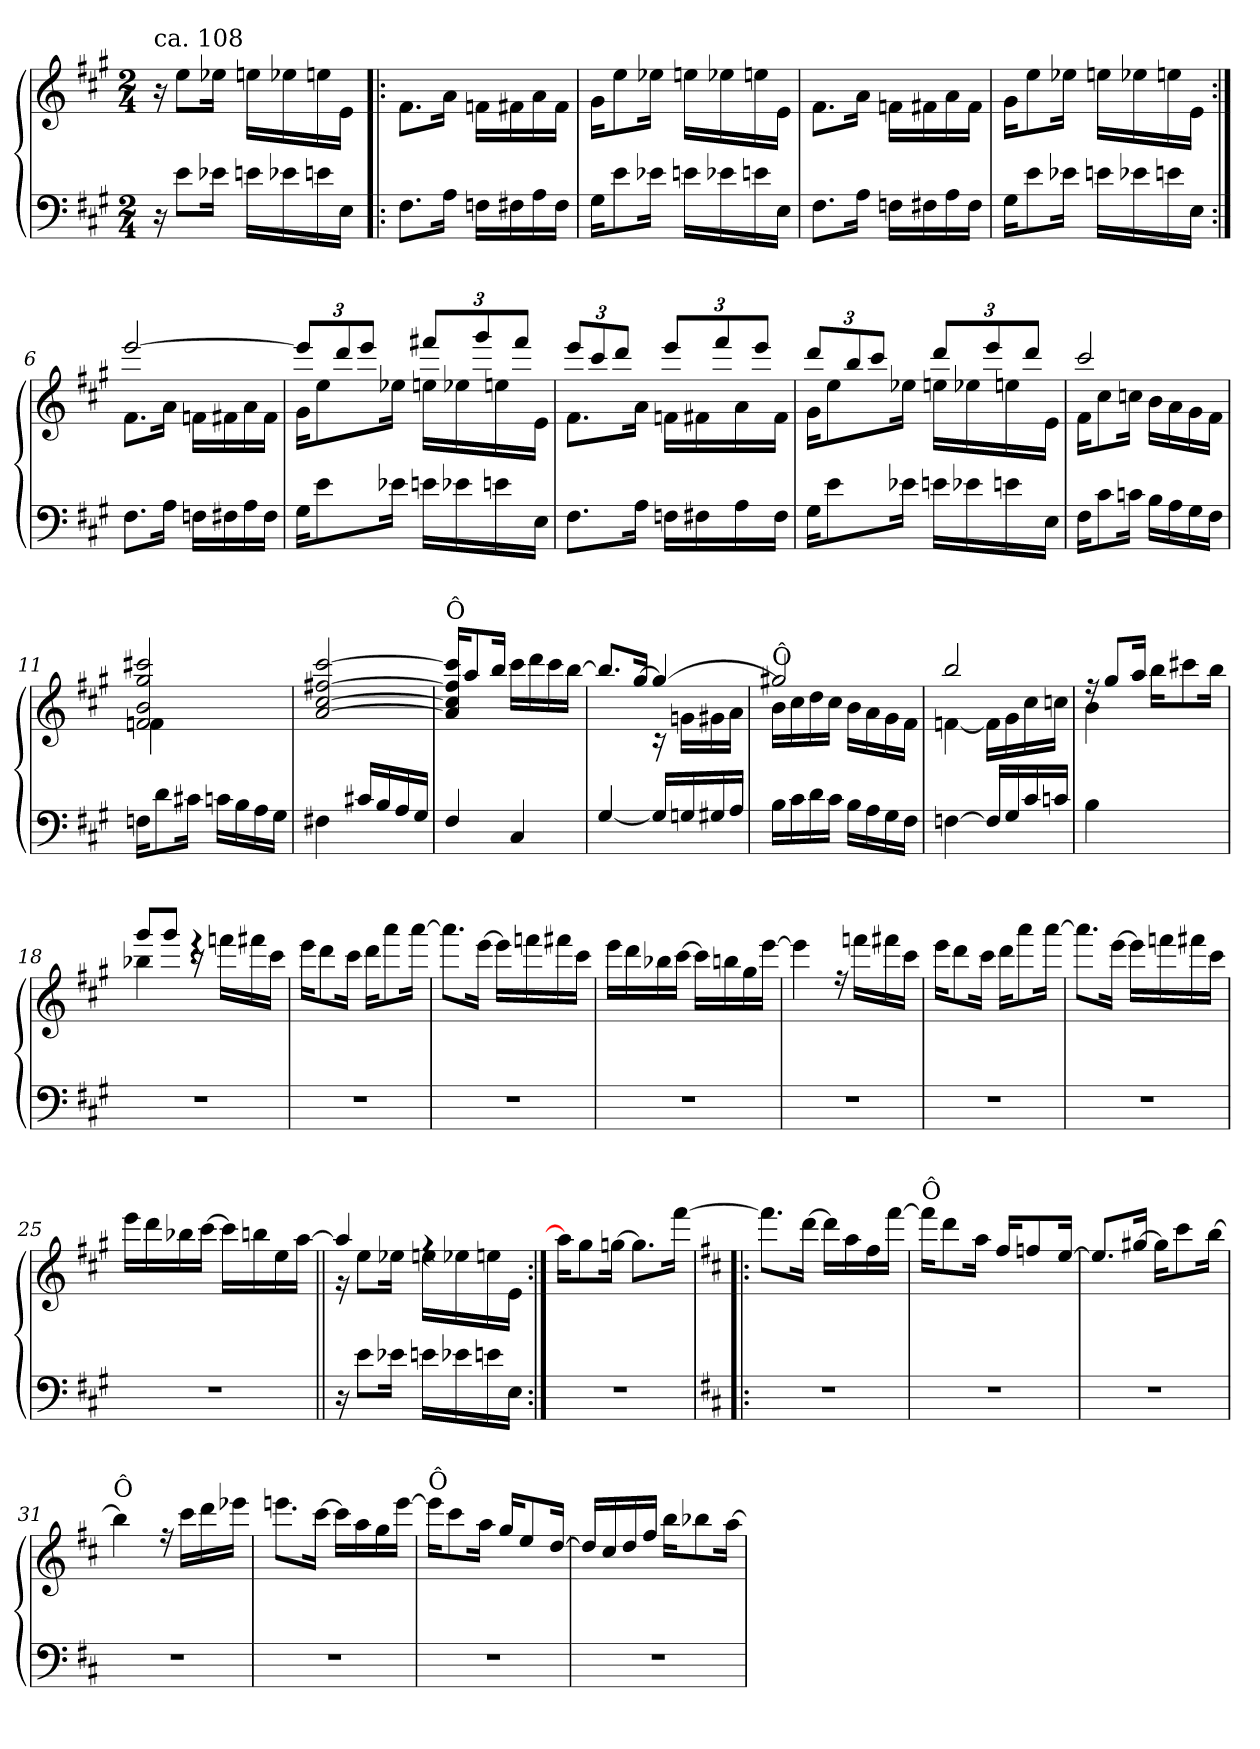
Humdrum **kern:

**kern	**kern
*part2	*part1
*staff2	*staff1
*clefF4	*clefG2
*k[f#c#g#]	*k[f#c#g#]
*A:	*A:
*M2/4	*M2/4
=1	=1
!	!LO:TX:a:t=ca. 108
16r	16r
8e\L	8ee!\L
16e-X\Jk	16ee-X!\Jk
16en\LL	16een!\LL
16e-X\	16ee-X!\
16en\	16een!\
16E\JJ	16e!\JJ
=2!|:	=2!|:
*	*^
8.F#\L	8.f#!\L	2ryy
16A\Jk	16a!\Jk	.
16Fn\LL	16fn!\LL	.
16F#X\	16f#X!\	.
16A\	16a!\	.
16F#\JJ	16f#!\JJ	.
=3	=3	=3
16G#\KL	16g#!\KL	2ryy
8e\	8ee!\	.
16e-X\Jk	16ee-X!\Jk	.
16en\LL	16een!\LL	.
16e-X\	16ee-X!\	.
16en\	16een!\	.
16E\JJ	16e!\JJ	.
=4	=4	=4
8.F#\L	8.f#!\L	2ryy
16A\Jk	16a!\Jk	.
16Fn\LL	16fn!\LL	.
16F#X\	16f#X!\	.
16A\	16a!\	.
16F#\JJ	16f#!\JJ	.
=5	=5	=5
16G#\KL	16g#!\KL	2ryy
8e\	8ee!\	.
16e-X\Jk	16ee-X!\Jk	.
16en\LL	16een!\LL	.
16e-X\	16ee-X!\	.
16en\	16een!\	.
16E\JJ	16e!\JJ	.
!!LO:LB:g=z
=6:|!	=6:|!	=6:|!
*	*	*^
8.F#\L	[>2eee/	8.f#!\L	2ryy
16A\Jk	.	16a!\Jk	.
16Fn\LL	.	16fn!\LL	.
16F#X\	.	16f#X!\	.
16A\	.	16a!\	.
16F#\JJ	.	16f#!\JJ	.
=7	=7	=7	=7
16G#\KL	12eee/L]	16g#!\KL	2ryy
8e\	.	8ee!\	.
.	12ddd/	.	.
.	12eee/J	.	.
16e-X\Jk	.	16ee-X!\Jk	.
16en\LL	12fff#X/L	16een!\LL	.
16e-X\	.	16ee-X!\	.
.	12ggg#/	.	.
16en\	.	16een!\	.
.	12fff#/J	.	.
16E\JJ	.	16e!\JJ	.
=8	=8	=8	=8
8.F#\L	12eee/L	8.f#!\L	2ryy
.	12ccc#/	.	.
.	12ddd/J	.	.
16A\Jk	.	16a!\Jk	.
16Fn\LL	12eee/L	16fn!\LL	.
16F#X\	.	16f#X!\	.
.	12fff#/	.	.
16A\	.	16a!\	.
.	12eee/J	.	.
16F#\JJ	.	16f#!\JJ	.
=9	=9	=9	=9
16G#\KL	12ddd/L	16g#!\KL	2ryy
8e\	.	8ee!\	.
.	12bb/	.	.
.	12ccc#/J	.	.
16e-X\Jk	.	16ee-X!\Jk	.
16en\LL	12ddd/L	16een!\LL	.
16e-X\	.	16ee-X!\	.
.	12eee/	.	.
16en\	.	16een!\	.
.	12ddd/J	.	.
16E\JJ	.	16e!\JJ	.
!!LO:LB:g=z	!!	!!
=10	=10	=10	=10
16F#\KL	2ccc#/	16f#!\KL	2ryy
8c#\	.	8cc#!\	.
16cn\Jk	.	16ccn!\Jk	.
16B\LL	.	16b!\LL	.
16A\	.	16a!\	.
16G#\	.	16g#!\	.
16F#\JJ	.	16f#!\JJ	.
=11	=11	=11	=11
16Fn\KL	2fn/ 2b/ 2gg#/ 2ccc#X/	4fn!\	2ryy
8d\	.	.	.
16c#X\Jk	.	.	.
16cn\LL	.	4ryy	.
16B\	.	.	.
16A\	.	.	.
16G#\JJ	.	.	.
*	*	*v	*v
=12	=12	=12
4F#X\	[>2a/ [>2cc#/ [>2ff#X/ [>2ccc#/	2ryy
16c#X/LL	.	.
16B/	.	.
16A/	.	.
16G#/JJ	.	.
=13	=13	=13
!	!LO:TX:a:t=Ô	!
4F#/	16a/] 16cc#/] 16ff#/] 16ccc#/]KL	2ryy
.	8aa/	.
.	16bb/Jk	.
4C#/	16ccc#\LL	.
.	16ddd\	.
.	16ccc#\	.
.	[<16bb\JJ	.
=14	=14	=14
*	*	*^
[4G#/	8.bb/L]	4ryy	2ryy
.	[>16gg#/Jk	.	.
16G#/LL]	4gg#/_	16rB	.
16Gn/	.	16gn!\LL	.
16G#X/	.	16g#X!\	.
16A/JJ	.	16a!\JJ	.
!!LO:LB:g=z	!!	!!
=15	=15	=15	=15
!	!LO:TX:a:t=Ô	!	!
16B\LL	2gg#X/]	16b!\LL	2ryy
16c#\	.	16cc#!\	.
16d\	.	16dd!\	.
16c#\JJ	.	16cc#!\JJ	.
16B\LL	.	16b!\LL	.
16A\	.	16a!\	.
16G#\	.	16g#!\	.
16F#\JJ	.	16f#!\JJ	.
=16	=16	=16	=16
[4Fn\	2bb/	[<4fn!\	2ryy
16F/LL]	.	16f!\LL]	.
16G#/	.	16g#!\	.
16c#/	.	16cc#!\	.
16cn/JJ	.	16ccn!\JJ	.
=17	=17	=17	=17
4B\	16ree	4b!\	2ryy
.	8gg#/L	.	.
.	16aa/Jk	.	.
4ryy	16bb\KL	4ryy	.
.	8ccc#X\	.	.
.	16bb\Jk	.	.
=18	=18	=18	=18
2r	4bb-X\	8ryy	8ggg#!/L
.	.	8ryy	8ggg#!/J
.	16r	4ryy	4rddd
.	16fffn\LL	.	.
.	16fff#X\	.	.
.	16ccc#\JJ	.	.
*	*	*v	*v
!!LO:LB:g=z
=19	=19	=19
2r	16eee\KL	4ryy
.	8ddd\	.
.	16ccc#\Jk	.
.	16ddd\KL	4ryy
.	8aaa\	.
.	[<16aaa\Jk	.
=20	=20	=20
2r	8.aaa\L]	4ryy
.	[<16eee\Jk	.
.	16eee\LL]	4ryy
.	16fffn\	.
.	16fff#X\	.
.	16ccc#\JJ	.
=21	=21	=21
2r	16eee\LL	4ryy
.	16ddd\	.
.	16bb-X\	.
.	[<16ccc#\JJ	.
.	16ccc#\LL]	4ryy
.	16bbn\	.
.	16gg#\	.
.	[<16eee\JJ	.
=22	=22	=22
2r	4eee\]	4ryy
.	16ree	4ryy
.	16fffn\LL	.
.	16fff#X\	.
.	16ccc#\JJ	.
!!LO:LB:g=z	!!
=23	=23	=23
2r	16eee\KL	4ryy
.	8ddd\	.
.	16ccc#\Jk	.
.	16ddd\KL	4ryy
.	8aaa\	.
.	[<16aaa\Jk	.
=24	=24	=24
2r	8.aaa\L]	4ryy
.	[<16eee\Jk	.
.	16eee\LL]	4ryy
.	16fffn\	.
.	16fff#X\	.
.	16ccc#\JJ	.
=25	=25	=25
2r	16eee\LL	4ryy
.	16ddd\	.
.	16bb-X\	.
.	[<16ccc#\JJ	.
.	16ccc#\LL]	4ryy
.	16bbn\	.
.	16ee\	.
.	[<16aa\JJ	.
=26||	=26||	=26||
*	*	*^
16r	4aa/]	16rf	2ryy
8e\L	.	8ee!\L	.
16e-X\Jk	.	16ee-X!\Jk	.
16en\LL	4ree	16een!\LL	.
16e-X\	.	16ee-X!\	.
16en\	.	16een!\	.
16E\JJ	.	16e!\JJ	.
*	*	*v	*v
!!LO:LB:g=z
=27:|!	=27:|!	=27:|!
2r	16aa\KL]	4ryy
.	8gg#\	.
.	[<16ggn\Jk	.
.	8.gg\L]	4ryy
.	[<16fff#\Jk	.
=28!|:	=28!|:	=28!|:
*k[f#c#]	*k[f#c#]	*
*D:	*D:	*
2r	8.fff#\L]	2ryy
.	[<16ddd\Jk	.
.	16ddd\LL]	.
.	16aa\	.
.	16ff#\	.
.	[<16fff#\JJ	.
=29	=29	=29
!	!LO:TX:a:t=Ô	!
2r	16fff#\KL]	2ryy
.	8ddd\	.
.	16aa\Jk	.
.	16ff#/KL	.
.	8ffn/	.
.	[>16ee/Jk	.
=30	=30	=30
2r	8.ee/L]	2ryy
.	[>16gg#X/Jk	.
.	16gg#\KL]	.
.	8ccc#\	.
.	[<16bb\Jk	.
!!LO:PB:g=z	!!
=31	=31	=31
!	!LO:TX:a:t=Ô	!
2r	4bb\]	2ryy
.	16ree	.
.	16ccc#\LL	.
.	16ddd\	.
.	16eee-X\JJ	.
=32	=32	=32
2r	8.eeen\L	2ryy
.	[<16ccc#\Jk	.
.	16ccc#\LL]	.
.	16aa\	.
.	16gg\	.
.	[<16eee\JJ	.
=33	=33	=33
!	!LO:TX:a:t=Ô	!
2r	16eee\KL]	2ryy
.	8ccc#\	.
.	16aa\Jk	.
.	16gg/KL	.
.	8ee/	.
.	[>16dd/Jk	.
=34	=34	=34
2r	16dd/LL]	2ryy
.	16cc#/	.
.	16dd/	.
.	16ff#/JJ	.
.	16bb\KL	.
.	8bb-X\	.
.	[<16aa\Jk	.
*	*v	*v
=	=
*-	*-
